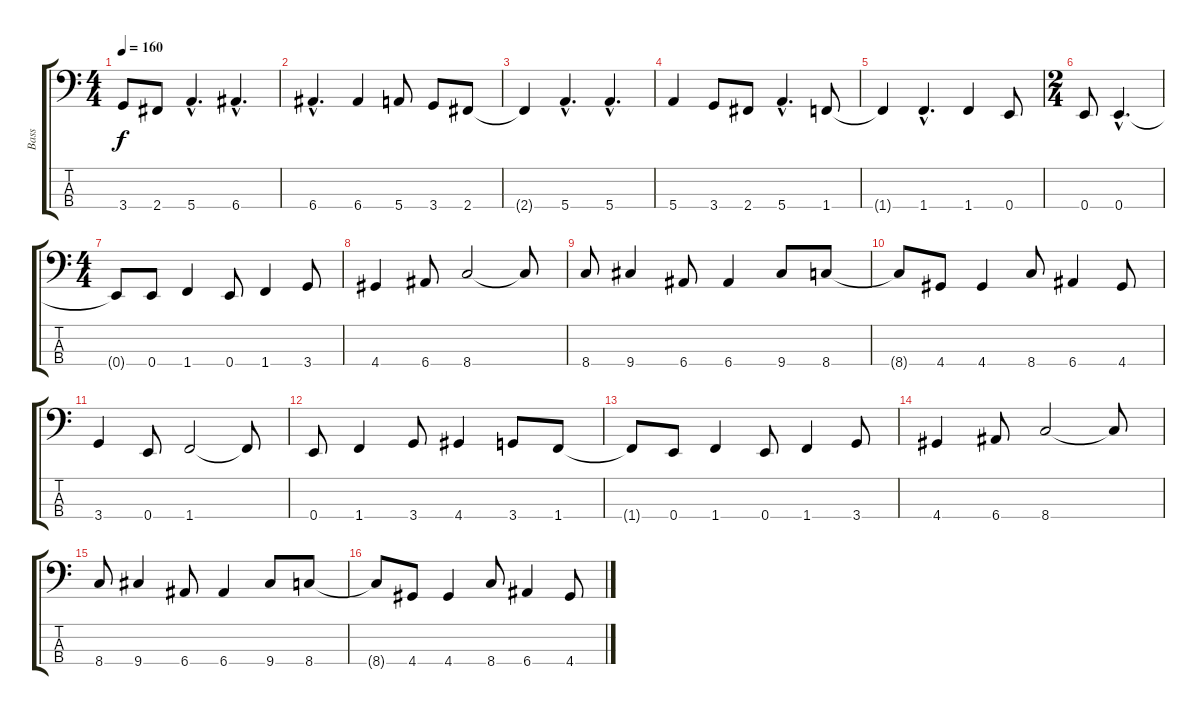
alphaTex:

\track ("Bass" "Bass") {instrument electricbasspick}
\staff {score tabs}
\tuning (G2 D2 A1 E1) {hide}
\ts (4 4)
\tempo 160
\clef f4
\ks c
3.4.8{dy f} 2.4.8 5.4{hac}.4{d} 6.4{hac}.4{d} |
6.4{hac}.4{d} 6.4.4 5.4.8 3.4.8 2.4.8 |
2.4{t}.4 5.4{hac}.4{d} 5.4{hac}.4{d} |
5.4.4 3.4.8 2.4.8 5.4{hac}.4{d} 1.4.8 |
1.4{t}.4 1.4{hac}.4{d} 1.4.4 0.4.8 |
\ts (2 4)
0.4.8 0.4{hac}.4{d} |
\ts (4 4)
0.4{t}.8 0.4.8 1.4.4 0.4.8 1.4.4 3.4.8 |
4.4.4 6.4.8 8.4.2 8.4{t}.8 |
8.4.8 9.4.4 6.4.8 6.4.4 9.4.8 8.4.8 |
8.4{t}.8 4.4.8 4.4.4 8.4.8 6.4.4 4.4.8 |
3.4.4 0.4.8 1.4.2 1.4{t}.8 |
0.4.8 1.4.4 3.4.8 4.4.4 3.4.8 1.4.8 |
1.4{t}.8 0.4.8 1.4.4 0.4.8 1.4.4 3.4.8 |
4.4.4 6.4.8 8.4.2 8.4{t}.8 |
8.4.8 9.4.4 6.4.8 6.4.4 9.4.8 8.4.8 |
8.4{t}.8 4.4.8 4.4.4 8.4.8 6.4.4 4.4.8
